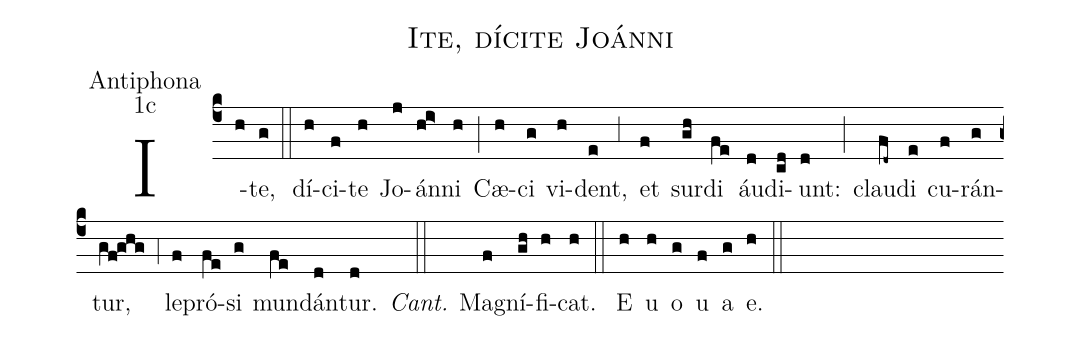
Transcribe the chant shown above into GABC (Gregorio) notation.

name:Ite, dícite Joánni;
office-part:Antiphona;
mode:1c;
%%
(c4) I(h)te,(g) (::) dí(h)ci(f)te(h) Jo(j)án(hi>)ni(h) (;) Cæ(h)ci(g) vi(h)dent,(e) (;3) et(f) sur(gh)di(fe) áu(d)di(cd)unt:(d) (;) clau(fd~)di(e) cu(f)rán(g)tur,(gf!ghg) (;4) le(f)pró(fe)si(g) mun(fe)dán(d)tur.(d) (::)
<i>Cant.</i> M{a}(f)gní(gh)fi(h)cat.(h) (::)
<eu> E(h) u(h) o(g) u(f) a(g) e.(h) </eu>(::)
